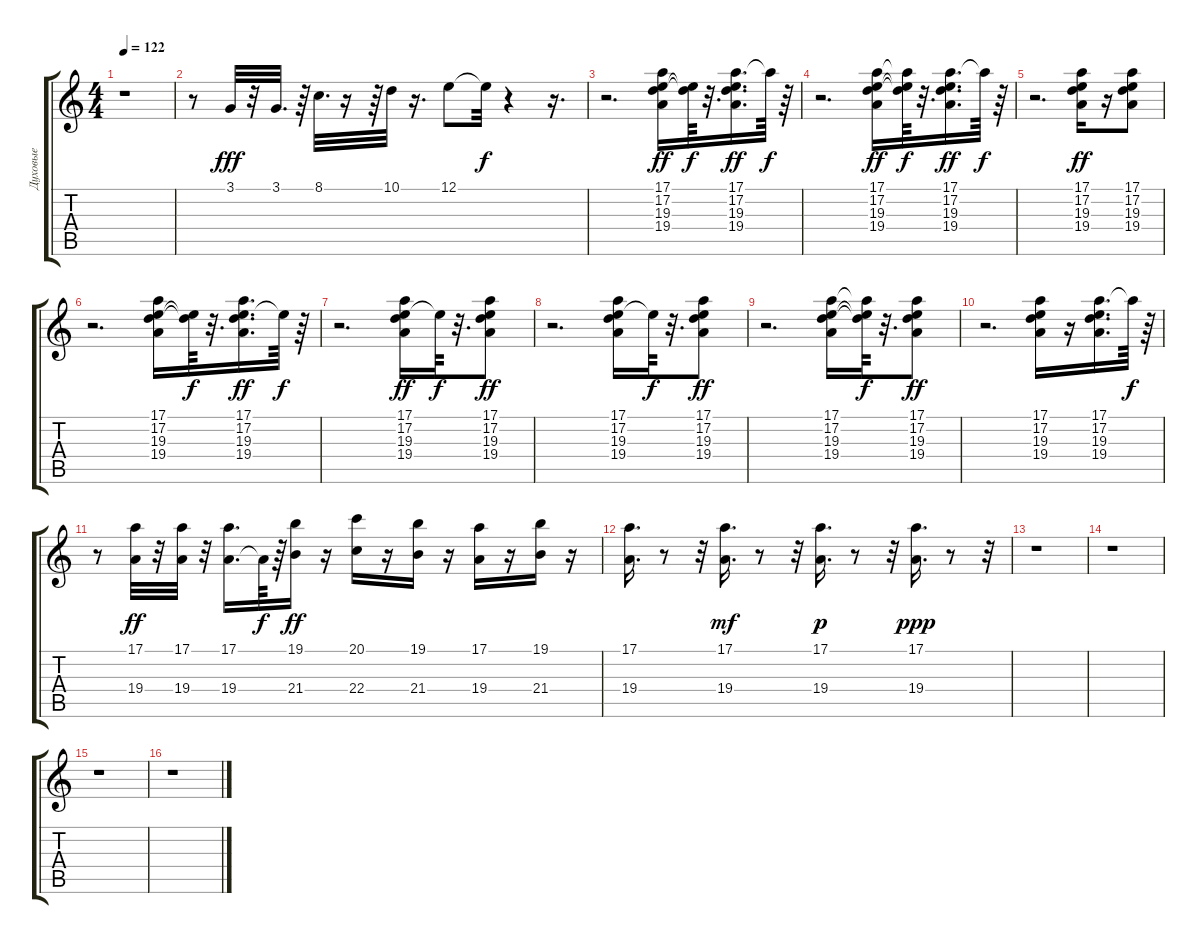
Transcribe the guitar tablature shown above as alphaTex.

\track ("Духовые" "Духовые") {instrument synthbrass1}
\staff {score tabs}
\tuning (E4 B3 G3 D3 A2 E2) {hide}
\ts (4 4)
\tempo 122
\clef g2
\ks c
r.1{dy f} |
r.8 3.1.32{dy fff} r.32 3.1.32{d} r.64 8.1.32{d} r.16 r.64 10.1.32 r.16{d} 12.1.8 12.1{t}.32{dy f} r.4 r.16{d} |
r.2{d} (17.1 17.2 19.3 19.4).16{dy ff} (17.2{t} 19.3{t}).64{dy f} r.32{d} (17.1 17.2 19.3 19.4).16{d dy ff} 17.1{t}.64{dy f} r.64 |
r.2{d} (17.1 17.2 19.3 19.4).16{dy ff} (17.1{t} 17.2{t} 19.3{t}).64{dy f} r.32{d} (17.1 17.2 19.3 19.4).16{d dy ff} 17.1{t}.64{dy f} r.64 |
r.2{d} (17.1 17.2 19.3 19.4).16{dy ff} r.16 (17.1 17.2 19.3 19.4).8 |
r.2{d} (17.1 17.2 19.3 19.4).16 (17.2{t} 19.3{t}).64{dy f} r.32{d} (17.1 17.2 19.3 19.4).16{d dy ff} 17.2{t}.64{dy f} r.64 |
r.2{d} (17.1 17.2 19.3 19.4).16{dy ff} 17.2{t}.64{dy f} r.32{d} (17.1 17.2 19.3 19.4).8{dy ff} |
r.2{d} (17.1 17.2 19.3 19.4).16 17.2{t}.64{dy f} r.32{d} (17.1 17.2 19.3 19.4).8{dy ff} |
r.2{d} (17.1 17.2 19.3 19.4).16 (17.1{t} 17.2{t} 19.3{t}).64{dy f} r.32{d} (17.1 17.2 19.3 19.4).8{dy ff} |
r.2{d} (17.1 17.2 19.3 19.4).16 r.16 (17.1 17.2 19.3 19.4).16{d} 17.1{t}.64{dy f} r.64 |
r.8 (17.1 19.4).32{dy ff} r.32 (17.1 19.4).32 r.32 (17.1 19.4).16{d} 19.4{t}.64{dy f} r.64 (19.1 21.4).16{dy ff} r.16 (20.1 22.4).16 r.16 (19.1 21.4).16 r.16 (17.1 19.4).16 r.16 (19.1 21.4).16 r.16 |
(17.1 19.4).16{d} r.8 r.32 (17.1 19.4).16{d dy mf} r.8 r.32 (17.1 19.4).16{d dy p} r.8 r.32 (17.1 19.4).16{d dy ppp} r.8 r.32 |
r.1 |
r.1 |
r.1 |
r.1
